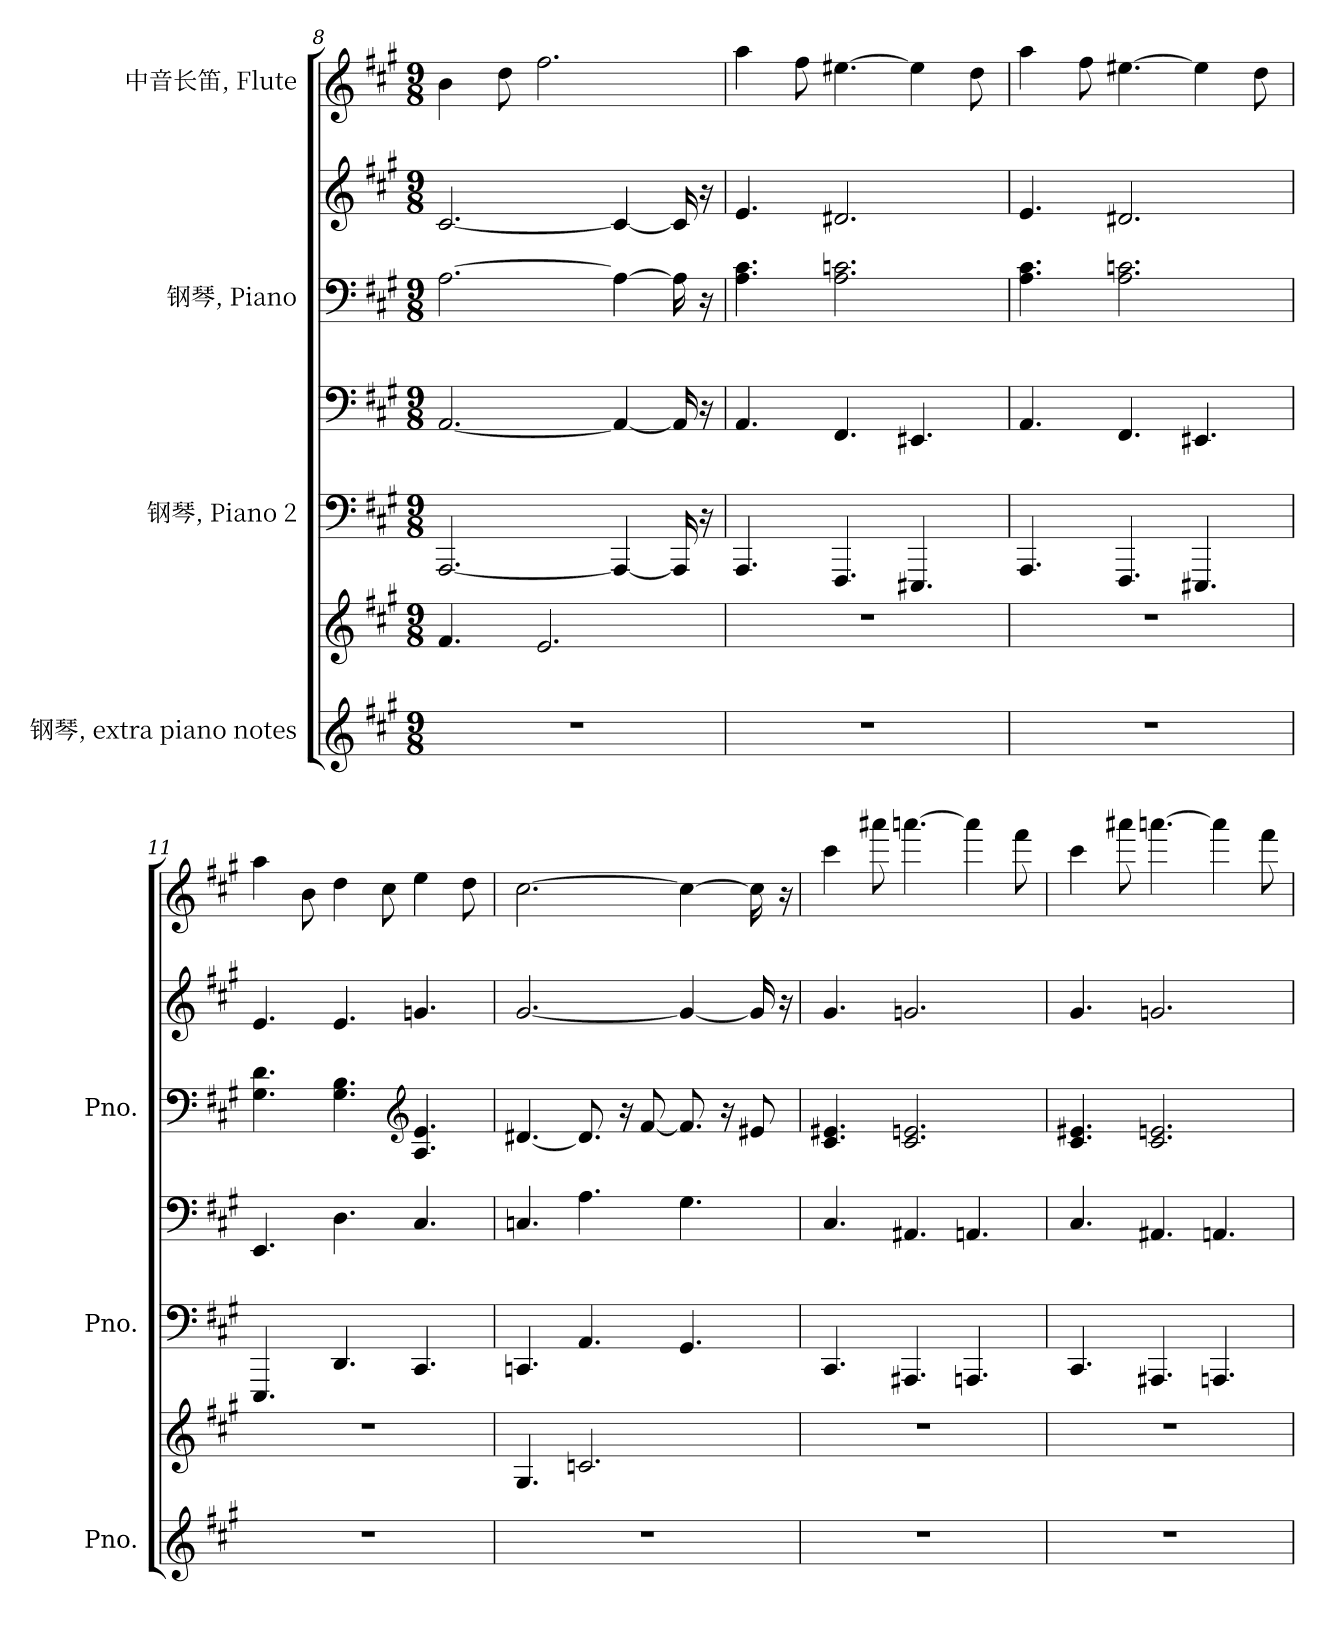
**kern	**kern	**kern	**kern	**kern	**kern	**kern
*part4	*part4	*part3	*part3	*part2	*part2	*part1
*staff7	*staff6	*staff5	*staff4	*staff3	*staff2	*staff1
*I"钢琴, extra piano notes	*	*I"钢琴, Piano 2	*	*I"钢琴, Piano	*	*I"中音长笛, Flute
*I'Pno.	*	*I'Pno.	*	*I'Pno.	*	*
*clefG2	*clefG2	*clefF4	*clefF4	*clefF4	*clefG2	*clefG2
*	*	*	*	*	*	*ITrd3c5
*k[f#c#g#]	*k[f#c#g#]	*k[f#c#g#]	*k[f#c#g#]	*k[f#c#g#]	*k[f#c#g#]	*k[f#c#g#d#]
*M9/8	*M9/8	*M9/8	*M9/8	*M9/8	*M9/8	*M9/8
=8	=8	=8	=8	=8	=8	=8
8%9r	4.f#/	[2.AAA/	[2.AA/	[2.A\	[2.c#/	4f#\
.	.	.	.	.	.	8a\
.	2.e/	.	.	.	.	2.cc#\
.	.	4AAA/_	4AA/_	4A\_	4c#/_	.
.	.	16AAA/]	16AA/]	16A\]	16c#/]	.
.	.	16r	16r	16r	16r	.
!!LO:PB:g=z
=9	=9	=9	=9	=9	=9	=9
8%9r	8%9r	4.AAA/	4.AA/	4.A\ 4.c#\	4.e/	4ee\
.	.	.	.	.	.	8cc#\
.	.	4.FFF#/	4.FF#/	2.A\ 2.cn\	2.d#X/	[4.b#X\
.	.	4.EEE#X/	4.EE#X/	.	.	4b#\]
.	.	.	.	.	.	8a\
=10	=10	=10	=10	=10	=10	=10
8%9r	8%9r	4.AAA/	4.AA/	4.A\ 4.c#\	4.e/	4ee\
.	.	.	.	.	.	8cc#\
.	.	4.FFF#/	4.FF#/	2.A\ 2.cn\	2.d#X/	[4.b#X\
.	.	4.EEE#X/	4.EE#X/	.	.	4b#\]
.	.	.	.	.	.	8a\
=11	=11	=11	=11	=11	=11	=11
8%9r	8%9r	4.EEE/	4.EE/	4.G#\ 4.d\	4.e/	4ee\
.	.	.	.	.	.	8f#\
.	.	4.DD/	4.D\	4.G#\ 4.B\	4.e/	4a\
.	.	.	.	.	.	8g#\
*	*	*	*	*clefG2	*	*
.	.	4.CC#/	4.C#/	4.A/ 4.e/	4.gn/	4b\
.	.	.	.	.	.	8a\
=12	=12	=12	=12	=12	=12	=12
8%9r	4.G#/	4.CCn/	4.Cn/	[4.d#X/	[2.g#/	[2.g#\
.	2.cn/	4.AA/	4.A\	8.d#/]	.	.
.	.	.	.	16r	.	.
.	.	.	.	[8f#/	.	.
.	.	4.GG#/	4.G#\	8.f#/]	4g#/_	4g#\_
.	.	.	.	16r	.	.
.	.	.	.	8e#X/	16g#/]	16g#\]
.	.	.	.	.	16r	16r
!!LO:PB:g=z
=13	=13	=13	=13	=13	=13	=13
8%9r	8%9r	4.CC#/	4.C#/	4.c#/ 4.e#X/	4.g#/	4gg#\
.	.	.	.	.	.	8eee#X\
.	.	4.AAA#X/	4.AA#X/	2.c#/ 2.en/	2.gn/	[4.eeen\
.	.	4.AAAn/	4.AAn/	.	.	4eee\]
.	.	.	.	.	.	8ccc#\
=14	=14	=14	=14	=14	=14	=14
8%9r	8%9r	4.CC#/	4.C#/	4.c#/ 4.e#X/	4.g#/	4gg#\
.	.	.	.	.	.	8eee#X\
.	.	4.AAA#X/	4.AA#X/	2.c#/ 2.en/	2.gn/	[4.eeen\
.	.	4.AAAn/	4.AAn/	.	.	4eee\]
.	.	.	.	.	.	8ccc#\
=	=	=	=	=	=	=
*-	*-	*-	*-	*-	*-	*-
